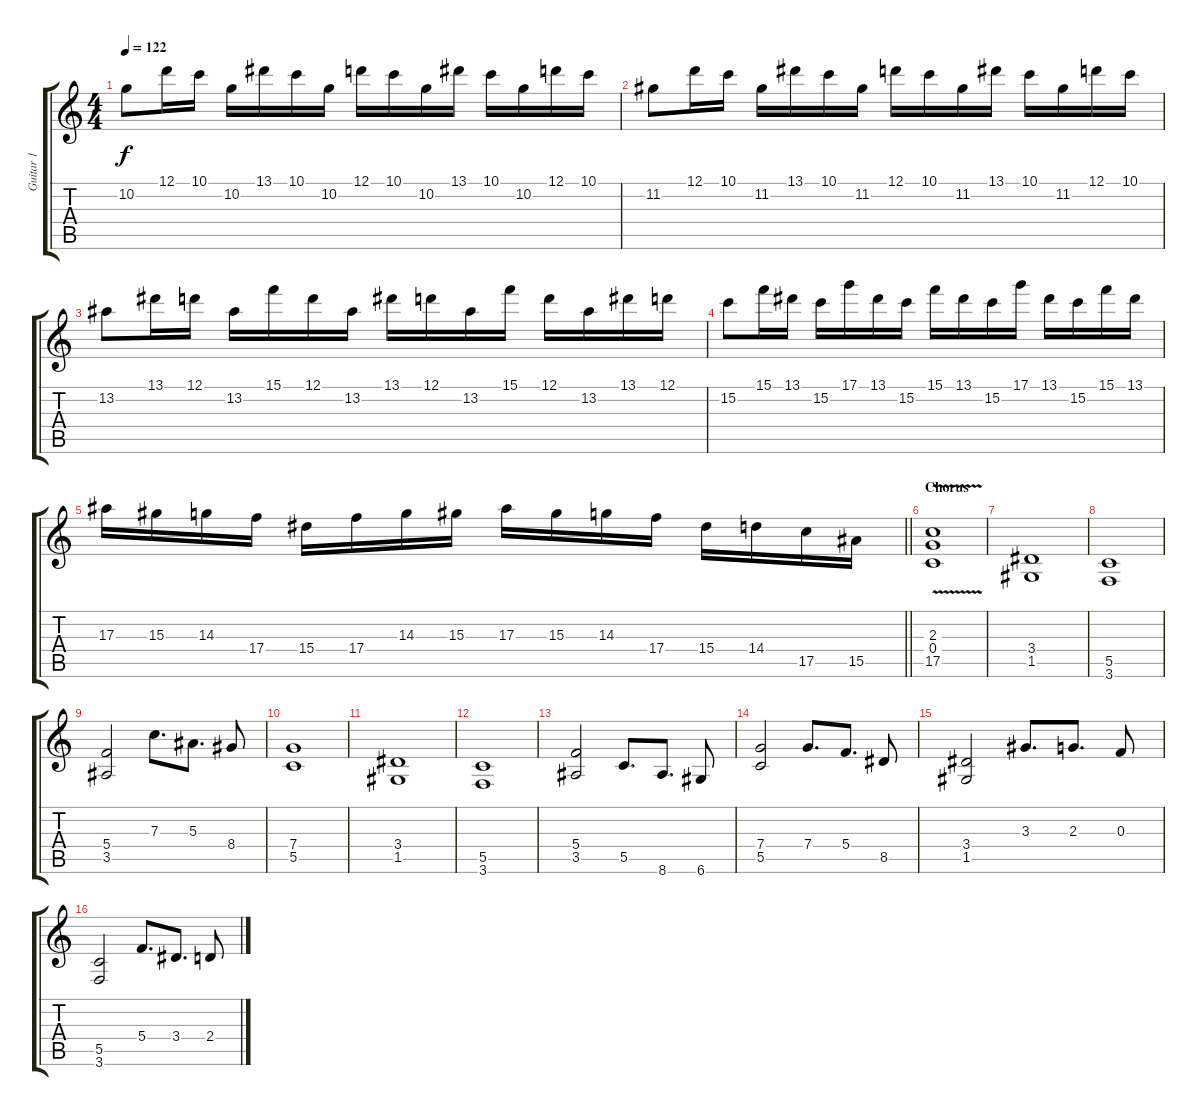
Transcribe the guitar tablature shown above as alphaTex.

\track ("Guitar 1" "Guitar 1") {instrument distortionguitar}
\staff {score tabs}
\tuning (D4 A3 F3 C3 G2 D2) {hide}
\ts (4 4)
\tempo 122
\clef g2
\ks c
10.2.8{dy f} 12.1.16 10.1.16 10.2.16 13.1.16 10.1.16 10.2.16 12.1.16 10.1.16 10.2.16 13.1.16 10.1.16 10.2.16 12.1.16 10.1.16 |
11.2.8 12.1.16 10.1.16 11.2.16 13.1.16 10.1.16 11.2.16 12.1.16 10.1.16 11.2.16 13.1.16 10.1.16 11.2.16 12.1.16 10.1.16 |
13.2.8 13.1.16 12.1.16 13.2.16 15.1.16 12.1.16 13.2.16 13.1.16 12.1.16 13.2.16 15.1.16 12.1.16 13.2.16 13.1.16 12.1.16 |
15.2.8 15.1.16 13.1.16 15.2.16 17.1.16 13.1.16 15.2.16 15.1.16 13.1.16 15.2.16 17.1.16 13.1.16 15.2.16 15.1.16 13.1.16 |
\barLineRight lightlight
17.3.16{volume 16} 15.3.16 14.3.16 17.4.16 15.4.16 17.4.16 14.3.16 15.3.16 17.3.16 15.3.16 14.3.16 17.4.16 15.4.16 14.4.16 17.5.16 15.5.16 |
\section ("" "Chorus")
(2.3 0.4 17.5{v}).1 |
(3.4 1.5).1 |
(5.5 3.6).1 |
(5.4 3.5).2 7.3.8{d} 5.3.8{d} 8.4.8 |
(7.4 5.5).1 |
(3.4 1.5).1 |
(5.5 3.6).1 |
(5.4 3.5).2 5.5.8{d} 8.6.8{d} 6.6.8 |
(7.4 5.5).2 7.4.8{d} 5.4.8{d} 8.5.8 |
(3.4 1.5).2 3.3.8{d} 2.3.8{d} 0.3.8 |
(5.5 3.6).2 5.4.8{d} 3.4.8{d} 2.4.8
